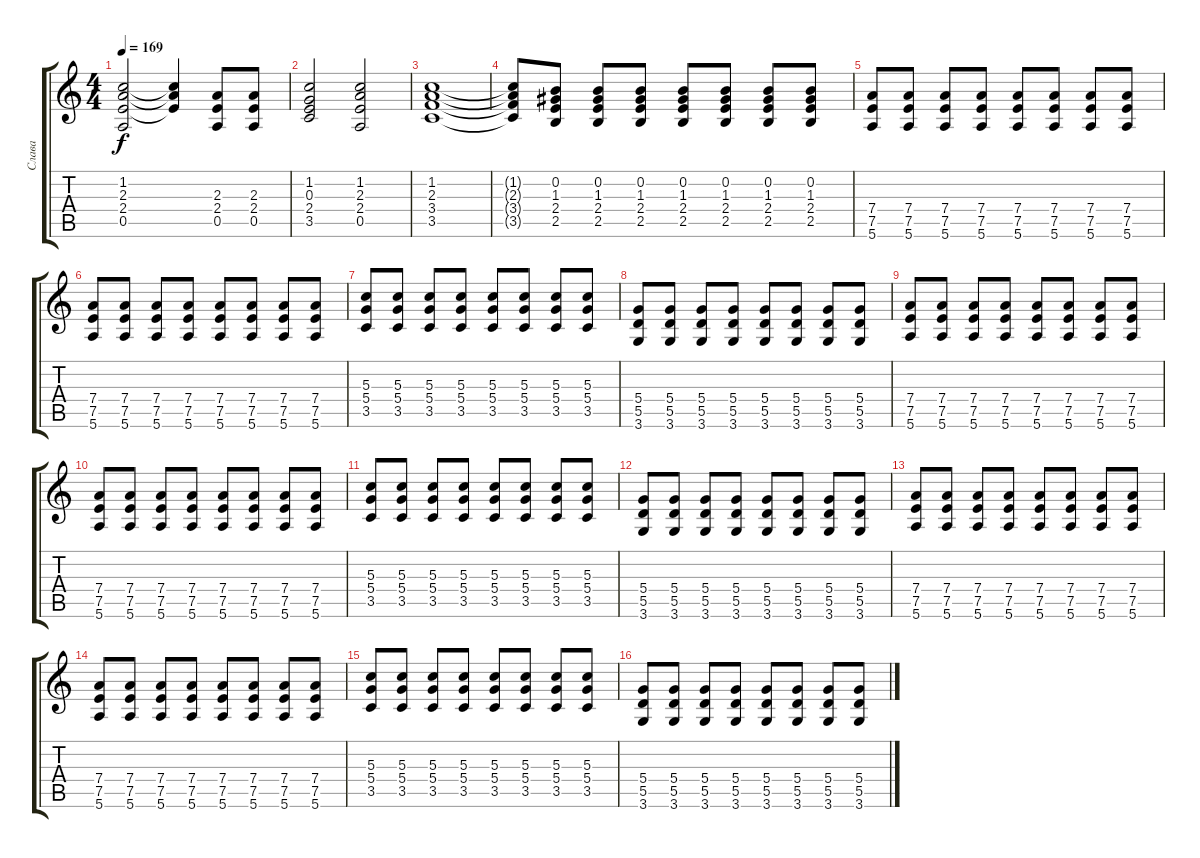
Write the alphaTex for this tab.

\track ("Слава" "Слава") {instrument distortionguitar}
\staff {score tabs}
\tuning (E4 B3 G3 D3 A2 E2) {hide}
\ts (4 4)
\tempo 169
\clef g2
\ks c
(1.2 2.3 2.4 0.5).2{dy f} (1.2{t} 2.3{t} 2.4{t}).4 (2.3 2.4 0.5).8 (2.3 2.4 0.5).8 |
(1.2 0.3 2.4 3.5).2 (1.2 2.3 2.4 0.5).2 |
(1.2 2.3 3.4 3.5).1 |
(1.2{t} 2.3{t} 3.4{t} 3.5{t}).8 (0.2 1.3 2.4 2.5).8 (0.2 1.3 2.4 2.5).8 (0.2 1.3 2.4 2.5).8 (0.2 1.3 2.4 2.5).8 (0.2 1.3 2.4 2.5).8 (0.2 1.3 2.4 2.5).8 (0.2 1.3 2.4 2.5).8 |
(7.4 7.5 5.6).8 (7.4 7.5 5.6).8 (7.4 7.5 5.6).8 (7.4 7.5 5.6).8 (7.4 7.5 5.6).8 (7.4 7.5 5.6).8 (7.4 7.5 5.6).8 (7.4 7.5 5.6).8 |
(7.4 7.5 5.6).8 (7.4 7.5 5.6).8 (7.4 7.5 5.6).8 (7.4 7.5 5.6).8 (7.4 7.5 5.6).8 (7.4 7.5 5.6).8 (7.4 7.5 5.6).8 (7.4 7.5 5.6).8 |
(5.3 5.4 3.5).8 (5.3 5.4 3.5).8 (5.3 5.4 3.5).8 (5.3 5.4 3.5).8 (5.3 5.4 3.5).8 (5.3 5.4 3.5).8 (5.3 5.4 3.5).8 (5.3 5.4 3.5).8 |
(5.4 5.5 3.6).8 (5.4 5.5 3.6).8 (5.4 5.5 3.6).8 (5.4 5.5 3.6).8 (5.4 5.5 3.6).8 (5.4 5.5 3.6).8 (5.4 5.5 3.6).8 (5.4 5.5 3.6).8 |
(7.4 7.5 5.6).8 (7.4 7.5 5.6).8 (7.4 7.5 5.6).8 (7.4 7.5 5.6).8 (7.4 7.5 5.6).8 (7.4 7.5 5.6).8 (7.4 7.5 5.6).8 (7.4 7.5 5.6).8 |
(7.4 7.5 5.6).8 (7.4 7.5 5.6).8 (7.4 7.5 5.6).8 (7.4 7.5 5.6).8 (7.4 7.5 5.6).8 (7.4 7.5 5.6).8 (7.4 7.5 5.6).8 (7.4 7.5 5.6).8 |
(5.3 5.4 3.5).8 (5.3 5.4 3.5).8 (5.3 5.4 3.5).8 (5.3 5.4 3.5).8 (5.3 5.4 3.5).8 (5.3 5.4 3.5).8 (5.3 5.4 3.5).8 (5.3 5.4 3.5).8 |
(5.4 5.5 3.6).8 (5.4 5.5 3.6).8 (5.4 5.5 3.6).8 (5.4 5.5 3.6).8 (5.4 5.5 3.6).8 (5.4 5.5 3.6).8 (5.4 5.5 3.6).8 (5.4 5.5 3.6).8 |
(7.4 7.5 5.6).8 (7.4 7.5 5.6).8 (7.4 7.5 5.6).8 (7.4 7.5 5.6).8 (7.4 7.5 5.6).8 (7.4 7.5 5.6).8 (7.4 7.5 5.6).8 (7.4 7.5 5.6).8 |
(7.4 7.5 5.6).8 (7.4 7.5 5.6).8 (7.4 7.5 5.6).8 (7.4 7.5 5.6).8 (7.4 7.5 5.6).8 (7.4 7.5 5.6).8 (7.4 7.5 5.6).8 (7.4 7.5 5.6).8 |
(5.3 5.4 3.5).8 (5.3 5.4 3.5).8 (5.3 5.4 3.5).8 (5.3 5.4 3.5).8 (5.3 5.4 3.5).8 (5.3 5.4 3.5).8 (5.3 5.4 3.5).8 (5.3 5.4 3.5).8 |
(5.4 5.5 3.6).8 (5.4 5.5 3.6).8 (5.4 5.5 3.6).8 (5.4 5.5 3.6).8 (5.4 5.5 3.6).8 (5.4 5.5 3.6).8 (5.4 5.5 3.6).8 (5.4 5.5 3.6).8
